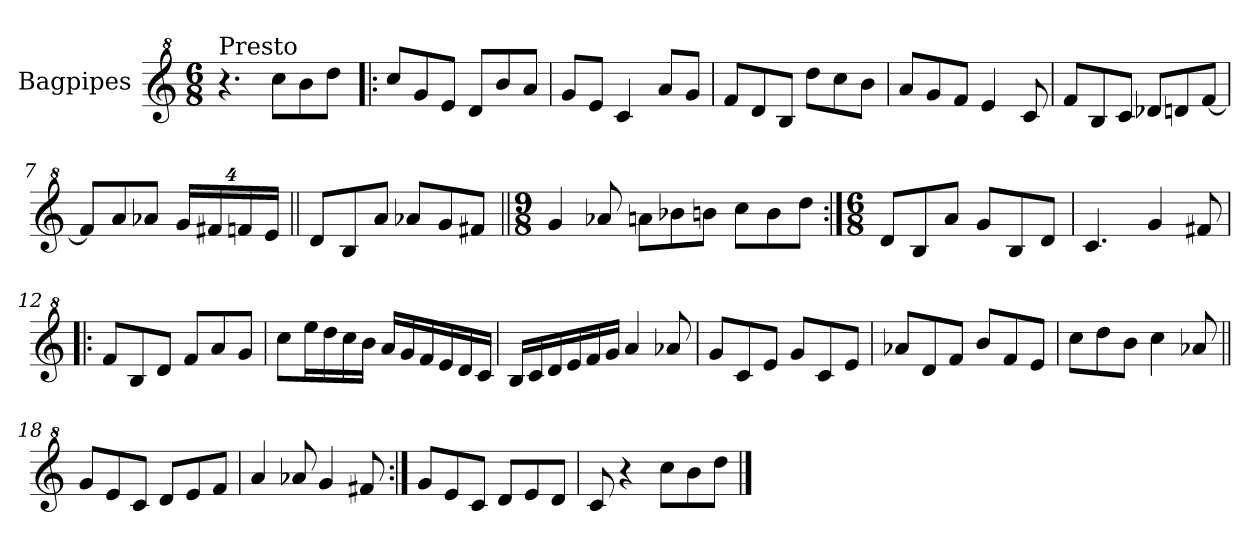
**kern
*part1
*staff1
*I"Bagpipes
*I'Bag
*clefG^2
*k[]
*C:
*M6/8
=1
!LO:TX:a:t=Presto
4.r
8ccc\L
8bb\
8ddd\J
=2!|:
8ccc/L
8gg/
8ee/J
8dd/L
8bb/
8aa/J
=3
8gg/L
8ee/J
4cc/
8aa/L
8gg/J
=4
8ff/L
8dd/
8b/J
8ddd\L
8ccc\
8bb\J
=5
8aa/L
8gg/
8ff/J
4ee/
8cc/
=6
8ff/L
8b/
8cc/J
8dd-X/L
8ddn/
[8ff/J
=7
8ff/L]
8aa/
8aa-X/J
*Xbrackettup
32%3gg/L
32%3ff#X/
32%3ffn/
32%3ee/J
!!LO:LB:g=z
=8||
8dd/L
8b/
8aa/J
8aa-X/L
8gg/
8ff#X/J
=9||
*M9/8
4gg/
8aa-X/
8aan\L
8bb-X\
8bbn\J
8ccc\L
8bb\
8ddd\J
=10:|!
*M6/8
8dd/L
8b/
8aa/J
8gg/L
8b/
8dd/J
=11
4.cc/
4gg/
8ff#X/
=12!|:
8ff/L
8b/
8dd/J
8ff/L
8aa/
8gg/J
!!LO:LB:g=z
=13
8ccc\L
16eee\L
16ddd\
16ccc\
16bb\JJ
16aa/LL
16gg/
16ff/
16ee/
16dd/
16cc/JJ
=14
16b/LL
16cc/
16dd/
16ee/
16ff/
16gg/JJ
4aa/
8aa-X/
=15
8gg/L
8cc/
8ee/J
8gg/L
8cc/
8ee/J
=16
8aa-X/L
8dd/
8ff/J
8bb/L
8ff/
8ee/J
=17
8ccc\L
8ddd\
8bb\J
4ccc\
8aa-X/
=18||
8gg/L
8ee/
8cc/J
8dd/L
8ee/
8ff/J
!!LO:LB:g=z
=19
4aa/
8aa-X/
4gg/
8ff#X/
=20:|!
8gg/L
8ee/
8cc/J
8dd/L
8ee/
8dd/J
=21
8cc/
4r
8ccc\L
8bb\
8ddd\J
==
*-
